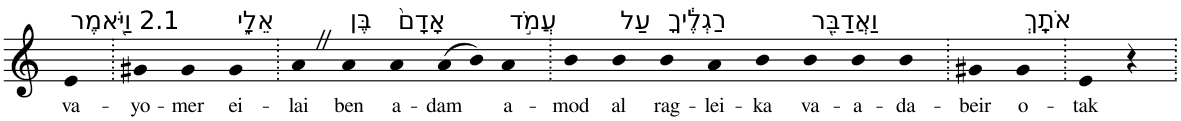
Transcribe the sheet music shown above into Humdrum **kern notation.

**kern	**text
*part1	*part1
*staff1	*staff1
*I"Piano	*
*I'Pno	*
*clefG2	*
*k[]	*
=1	=1
!LO:TX:a:t=2.1 וַיֹּ֖אמֶר	!
!	!LO:LY:b
4e	va-
=2.	=2.
!	!LO:LY:b
4g#X	-yo-
!	!LO:LY:b
4g#	-mer
!LO:TX:a:t=אֵלָ֑י	!
!	!LO:LY:b
4g#	ei-
=3.	=3.
!	!LO:LY:b
4aZ	-lai
!LO:TX:a:t=בֶּן	!
!	!LO:LY:b
4a	ben
!LO:TX:a:t=אָדָם֙	!
!	!LO:LY:b
4a	a-
!	!LO:LY:b
(>8a	-dam
8b)	.
!LO:TX:a:t=עֲמֹ֣ד	!
!	!LO:LY:b
4a	a-
=4.	=4.
!	!LO:LY:b
4b	-mod
!LO:TX:a:t=עַל	!
!	!LO:LY:b
4b	al
!LO:TX:a:t=רַגְלֶ֔יךָ	!
!	!LO:LY:b
4b	rag-
!	!LO:LY:b
4a	-lei-
!	!LO:LY:b
4b	-ka
!LO:TX:a:t=וַאֲדַבֵּ֖ר	!
!	!LO:LY:b
4b	va-
!	!LO:LY:b
4b	-a-
!	!LO:LY:b
4b	-da-
=5.	=5.
!	!LO:LY:b
4g#X	-beir
!LO:TX:a:t=אֹתָֽךְ	!
!	!LO:LY:b
4g#	o-
=6.	=6.
!	!LO:LY:b
4e	-tak
4r	.
=.	=.
*-	*-
